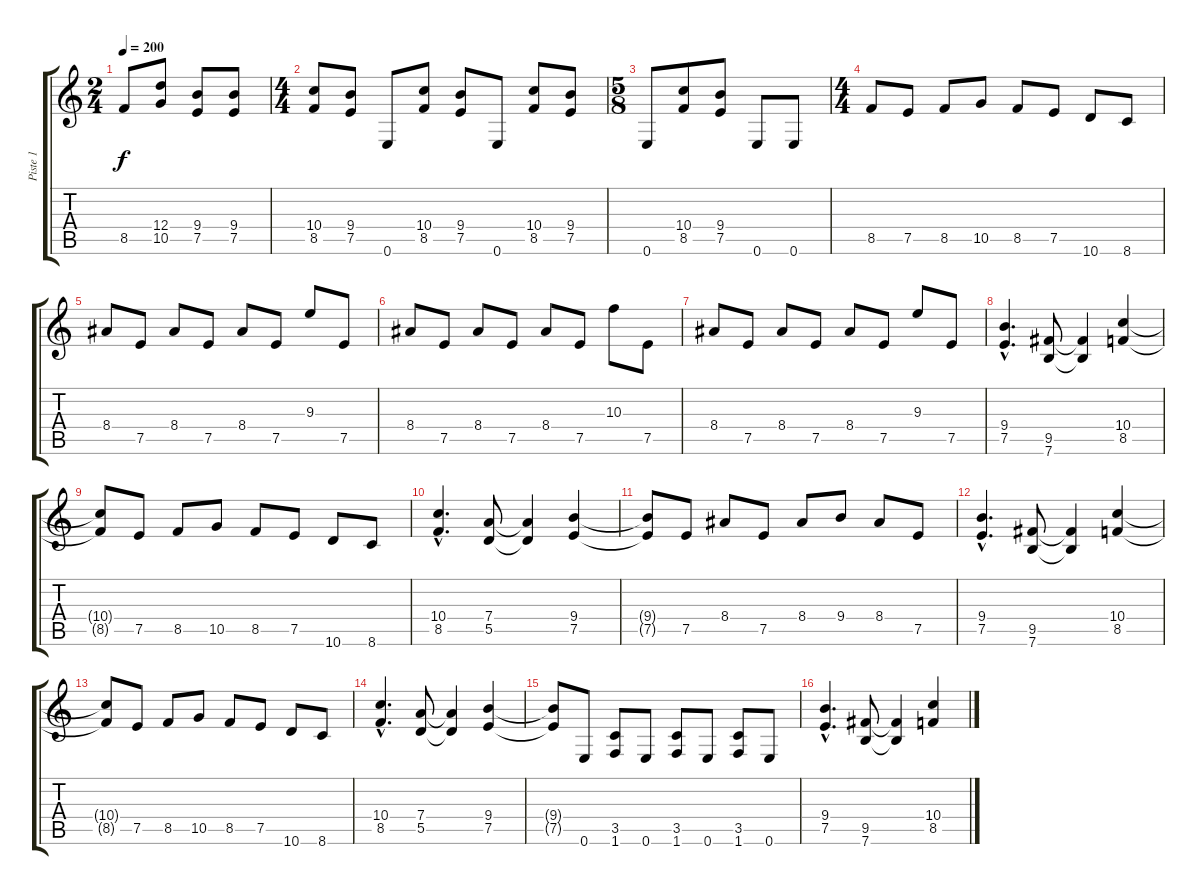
\track ("Piste 1" "Piste 1") {instrument distortionguitar}
\staff {score tabs}
\tuning (E4 B3 G3 D3 A2 E2) {hide}
\ts (2 4)
\tempo 200
\clef g2
\ks c
8.5.8{dy f} (12.4 10.5).8 (9.4 7.5).8 (9.4 7.5).8 |
\ts (4 4)
(10.4 8.5).8 (9.4 7.5).8 0.6.8 (10.4 8.5).8 (9.4 7.5).8 0.6.8 (10.4 8.5).8 (9.4 7.5).8 |
\ts (5 8)
0.6.8 (10.4 8.5).8 (9.4 7.5).8 0.6.8 0.6.8 |
\ts (4 4)
8.5.8 7.5.8 8.5.8 10.5.8 8.5.8 7.5.8 10.6.8 8.6.8 |
8.4.8 7.5.8 8.4.8 7.5.8 8.4.8 7.5.8 9.3.8 7.5.8 |
8.4.8 7.5.8 8.4.8 7.5.8 8.4.8 7.5.8 10.3.8 7.5.8 |
8.4.8 7.5.8 8.4.8 7.5.8 8.4.8 7.5.8 9.3.8 7.5.8 |
(9.4{hac} 7.5{hac}).4{d} (9.5 7.6).8 (9.5{t} 7.6{t}).4 (10.4 8.5).4 |
(10.4{t} 8.5{t}).8 7.5.8 8.5.8 10.5.8 8.5.8 7.5.8 10.6.8 8.6.8 |
(10.4{hac} 8.5{hac}).4{d} (7.4 5.5).8 (7.4{t} 5.5{t}).4 (9.4 7.5).4 |
(9.4{t} 7.5{t}).8 7.5.8 8.4.8 7.5.8 8.4.8 9.4.8 8.4.8 7.5.8 |
(9.4{hac} 7.5{hac}).4{d} (9.5 7.6).8 (9.5{t} 7.6{t}).4 (10.4 8.5).4 |
(10.4{t} 8.5{t}).8 7.5.8 8.5.8 10.5.8 8.5.8 7.5.8 10.6.8 8.6.8 |
(10.4{hac} 8.5{hac}).4{d} (7.4 5.5).8 (7.4{t} 5.5{t}).4 (9.4 7.5).4 |
(9.4{t} 7.5{t}).8 0.6.8 (3.5 1.6).8 0.6.8 (3.5 1.6).8 0.6.8 (3.5 1.6).8 0.6.8 |
(9.4{hac} 7.5{hac}).4{d} (9.5 7.6).8 (9.5{t} 7.6{t}).4 (10.4 8.5).4
